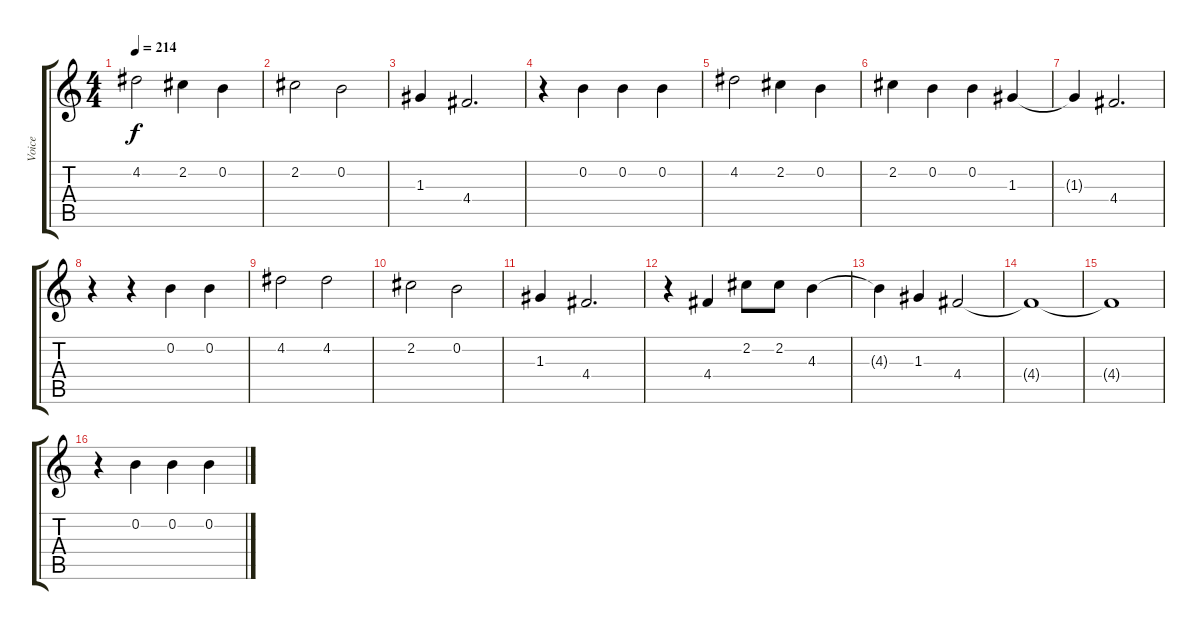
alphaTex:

\track ("Voice" "Voice") {instrument acousticguitarsteel}
\staff {score tabs}
\tuning (E4 B3 G3 D3 A2 E2) {hide}
\ts (4 4)
\tempo 214
\clef g2
\ks c
4.2.2{dy f} 2.2.4 0.2.4 |
2.2.2 0.2.2 |
1.3.4 4.4.2{d} |
r.4 0.2.4 0.2.4 0.2.4 |
4.2.2 2.2.4 0.2.4 |
2.2.4 0.2.4 0.2.4 1.3.4 |
1.3{t}.4 4.4.2{d} |
r.4 r.4 0.2.4 0.2.4 |
4.2.2 4.2.2 |
2.2.2 0.2.2 |
1.3.4 4.4.2{d} |
r.4 4.4.4 2.2.8 2.2.8 4.3.4 |
4.3{t}.4 1.3.4 4.4.2 |
4.4{t}.1 |
4.4{t}.1 |
r.4 0.2.4 0.2.4 0.2.4
